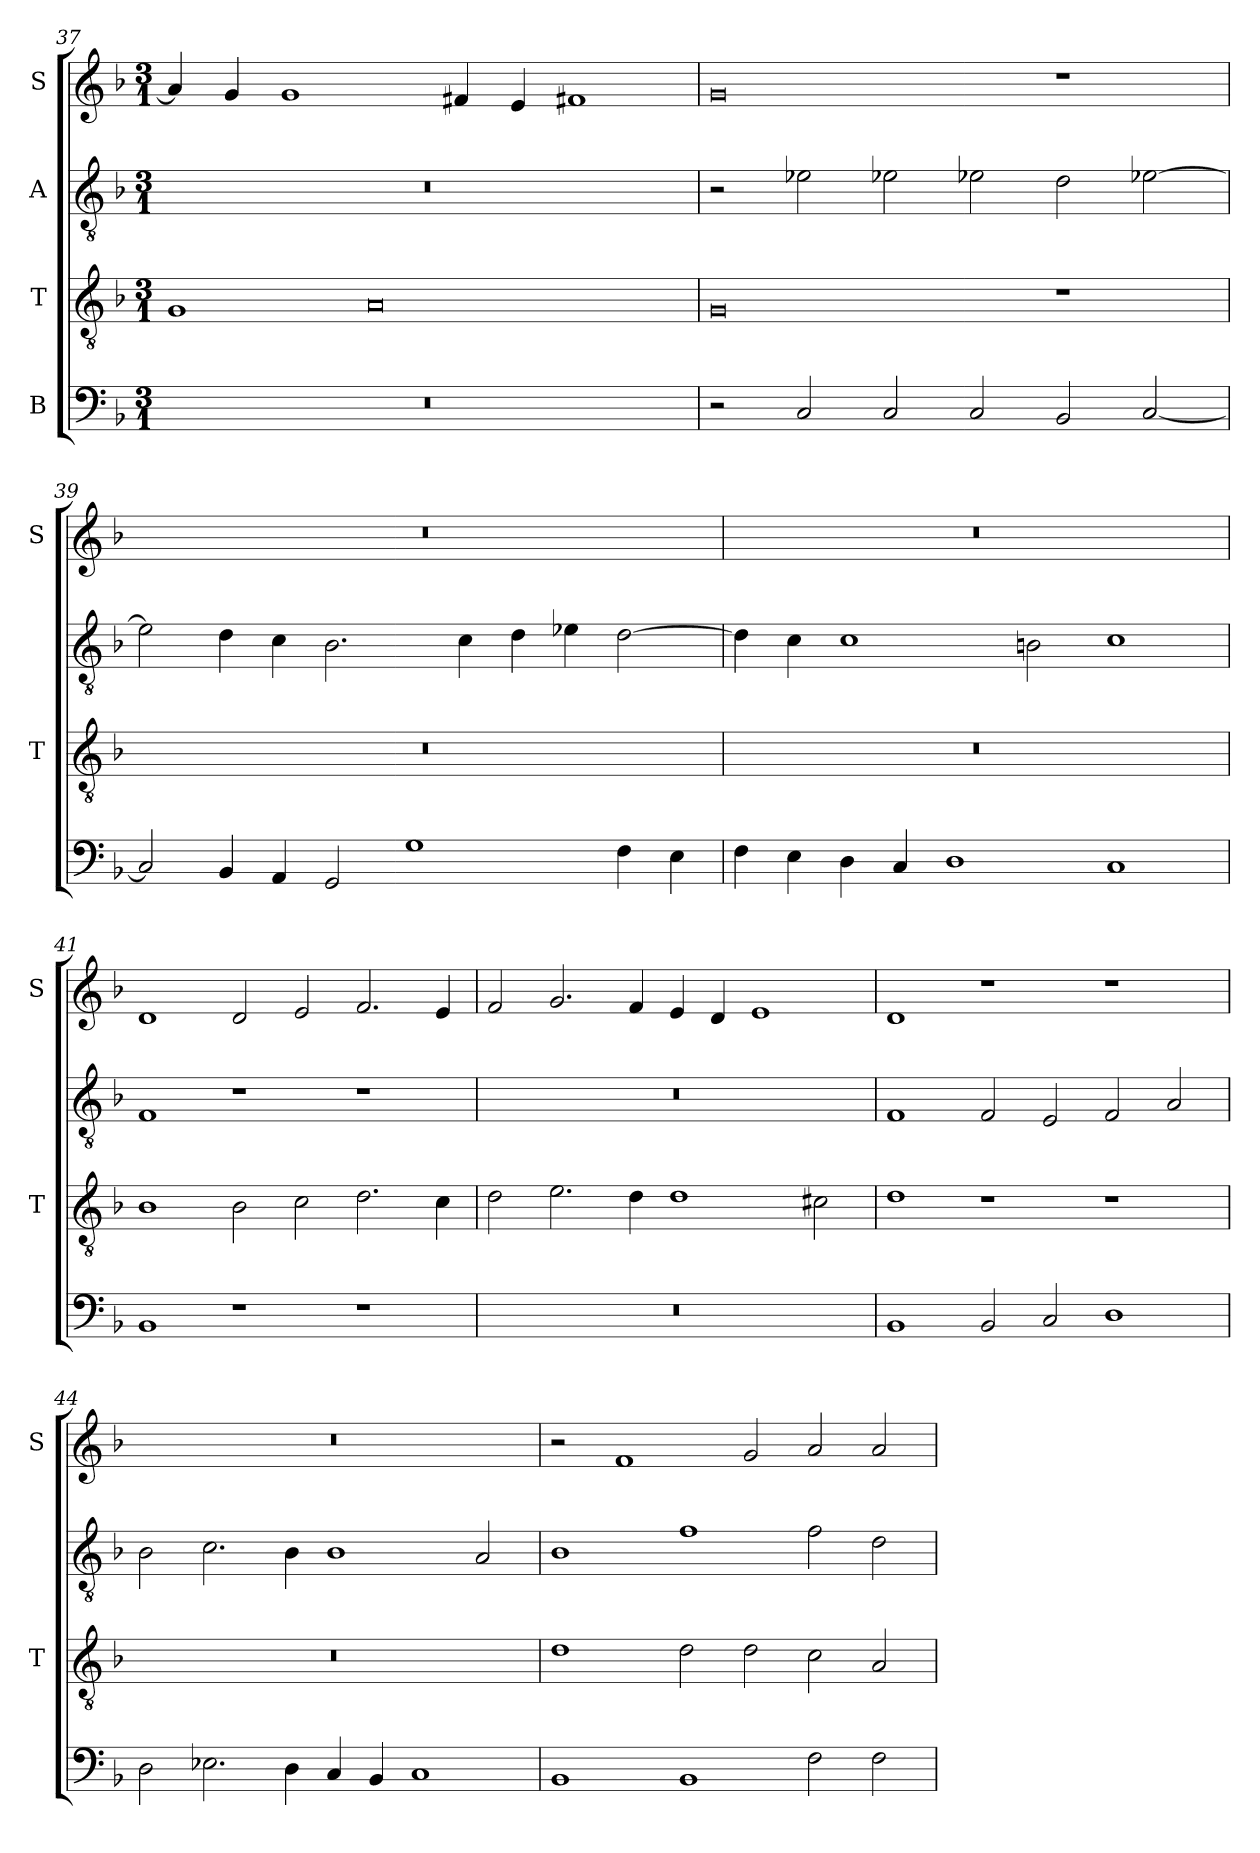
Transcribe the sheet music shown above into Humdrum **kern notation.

**kern	**kern	**kern	**kern
*part4	*part3	*part2	*part1
*staff4	*staff3	*staff2	*staff1
*I"B	*I"T	*I"A	*I"S
*	*I'T	*	*I'S
*clefF4	*clefGv2	*clefGv2	*clefG2
*k[b-]	*k[b-]	*k[b-]	*k[b-]
*M3/1	*M3/1	*M3/1	*M3/1
=37	=37	=37	=37
0.r	1G	0.r	4a/]
.	.	.	4g/
.	.	.	1g
.	0A	.	.
.	.	.	4f#X/
.	.	.	4e/
.	.	.	1f#X
=38	=38	=38	=38
2r	0G	2r	0g
2C/	.	2e-X\	.
2C/	.	2e-X\	.
2C/	.	2e-X\	.
2BB-/	1r	2d\	1r
[2C/	.	[2e-X\	.
=39	=39	=39	=39
2C/]	0.r	2e-\]	0.r
4BB-/	.	4d\	.
4AA/	.	4c\	.
2GG/	.	2.B-\	.
1G	.	.	.
.	.	4c\	.
.	.	4d\	.
.	.	4e-X\	.
4F\	.	[2d\	.
4E\	.	.	.
=40	=40	=40	=40
4F\	0.r	4d\]	0.r
4E\	.	4c\	.
4D\	.	1c	.
4C/	.	.	.
1D	.	.	.
.	.	2Bn\	.
1C	.	1c	.
=41	=41	=41	=41
1BB-	1B-	1F	1d
1r	2B-\	1r	2d/
.	2c\	.	2e/
1r	2.d\	1r	2.f/
.	4c\	.	4e/
=42	=42	=42	=42
0.r	2d\	0.r	2f/
.	2.e\	.	2.g/
.	4d\	.	4f/
.	1d	.	4e/
.	.	.	4d/
.	.	.	1e
.	2c#X\	.	.
=43	=43	=43	=43
1BB-	1d	1F	1d
2BB-/	1r	2F/	1r
2C/	.	2E/	.
1D	1r	2F/	1r
.	.	2A/	.
=44	=44	=44	=44
2D\	0.r	2B-\	0.r
2.E-X\	.	2.c\	.
4D\	.	4B-\	.
4C/	.	1B-	.
4BB-/	.	.	.
1C	.	.	.
.	.	2A/	.
=45	=45	=45	=45
1BB-	1d	1B-	2r
.	.	.	1f
1BB-	2d\	1f	.
.	2d\	.	2g/
2F\	2c\	2f\	2a/
2F\	2A/	2d\	2a/
=	=	=	=
*-	*-	*-	*-
